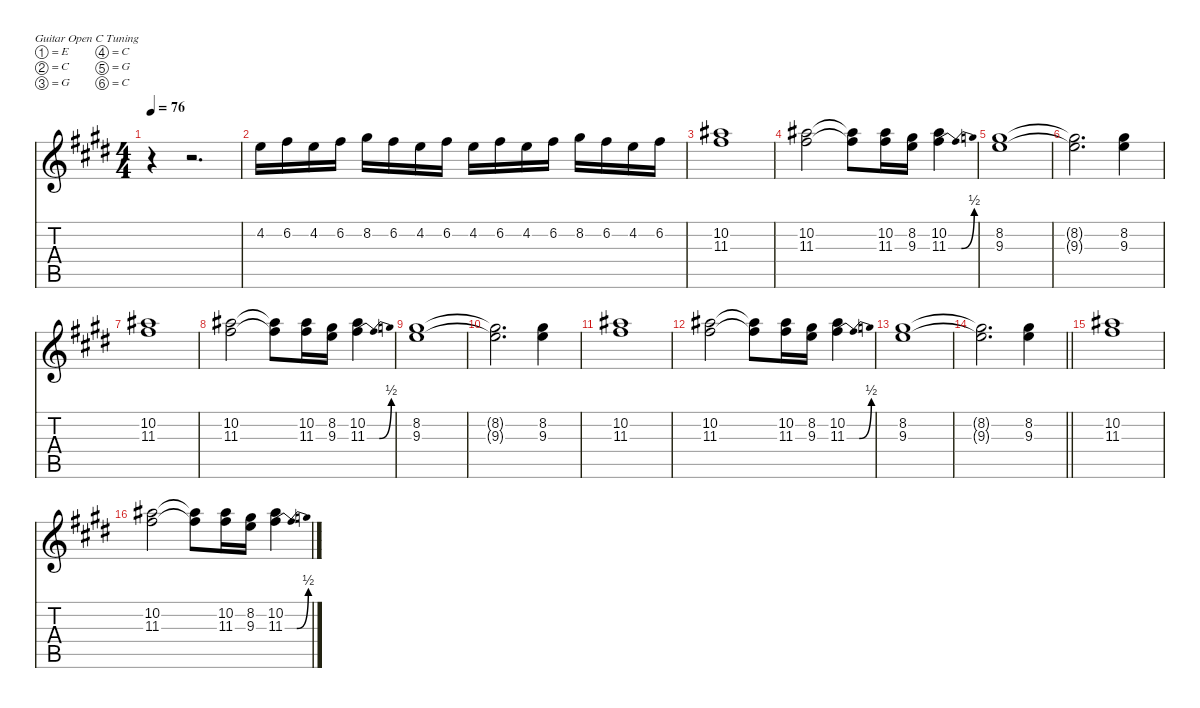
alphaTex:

\defaultSystemsLayout 4
\hideDynamics
\bracketExtendMode nobrackets
\singleTrackTrackNamePolicy hidden
\multiTrackTrackNamePolicy hidden
\firstSystemTrackNameMode fullname
\otherSystemsTrackNameOrientation horizontal
\track ("Guitar 2" "dist.guit.") {instrument distortionguitar}
\staff {score tabs}
\tuning (E4 C4 G3 C3 G2 C2)
\ts (4 4)
\tempo 76
\clef g2
\ks e
r.4{dy f beam Down} r.2{d beam Down} |
4.2{acc forcenatural}.16{beam Down} 6.2{acc #}.16{beam Down} 4.2{acc forcenatural}.16{beam Down} 6.2{acc #}.16{beam Down} 8.2{acc #}.16{beam Down} 6.2{acc #}.16{beam Down} 4.2{acc forcenatural}.16{beam Down} 6.2{acc #}.16{beam Down} 4.2{acc forcenatural}.16{beam Down} 6.2{acc #}.16{beam Down} 4.2{acc forcenatural}.16{beam Down} 6.2{acc #}.16{beam Down} 8.2{acc #}.16{beam Down} 6.2{acc #}.16{beam Down} 4.2{acc forcenatural}.16{beam Down} 6.2{acc #}.16{beam Down} |
(10.2{acc #} 11.3{acc #}).1{beam Down} |
(10.2{acc #} 11.3{acc #}).2{beam Down} (10.2{t acc #} 11.3{t acc #}).8{beam Down} (10.2{acc #} 11.3{acc #}).16{beam Down} (8.2{acc #} 9.3{acc forcenatural}).16{beam Down} (10.2{acc #} 11.3{be (bendrelease 0 0 14.0000004 2 25.999999199999998 2 7.0000002 0) acc #}).4{beam Down} |
(8.2{acc #} 9.3{acc forcenatural}).1{beam Down} |
(8.2{t acc #} 9.3{t acc forcenatural}).2{d beam Down} (8.2{acc #} 9.3{acc forcenatural}).4{beam Down} |
(10.2{acc #} 11.3{acc #}).1{beam Down} |
(10.2{acc #} 11.3{acc #}).2{beam Down} (10.2{t acc #} 11.3{t acc #}).8{beam Down} (10.2{acc #} 11.3{acc #}).16{beam Down} (8.2{acc #} 9.3{acc forcenatural}).16{beam Down} (10.2{acc #} 11.3{be (bendrelease 0 0 14.0000004 2 25.999999199999998 2 7.0000002 0) acc #}).4{beam Down} |
(8.2{acc #} 9.3{acc forcenatural}).1{beam Down} |
(8.2{t acc #} 9.3{t acc forcenatural}).2{d beam Down} (8.2{acc #} 9.3{acc forcenatural}).4{beam Down} |
(10.2{acc #} 11.3{acc #}).1{beam Down} |
(10.2{acc #} 11.3{acc #}).2{beam Down} (10.2{t acc #} 11.3{t acc #}).8{beam Down} (10.2{acc #} 11.3{acc #}).16{beam Down} (8.2{acc #} 9.3{acc forcenatural}).16{beam Down} (10.2{acc #} 11.3{be (bendrelease 0 0 14.0000004 2 25.999999199999998 2 7.0000002 0) acc #}).4{beam Down} |
(8.2{acc #} 9.3{acc forcenatural}).1{beam Down} |
\barLineRight lightlight
(8.2{t acc #} 9.3{t acc forcenatural}).2{d beam Down} (8.2{acc #} 9.3{acc forcenatural}).4{beam Down} |
(10.2{acc #} 11.3{acc #}).1{beam Down} |
(10.2{acc #} 11.3{acc #}).2{beam Down} (10.2{t acc #} 11.3{t acc #}).8{beam Down} (10.2{acc #} 11.3{acc #}).16{beam Down} (8.2{acc #} 9.3{acc forcenatural}).16{beam Down} (10.2{acc #} 11.3{be (bendrelease 0 0 14.0000004 2 25.999999199999998 2 7.0000002 0) acc #}).4{beam Down}
